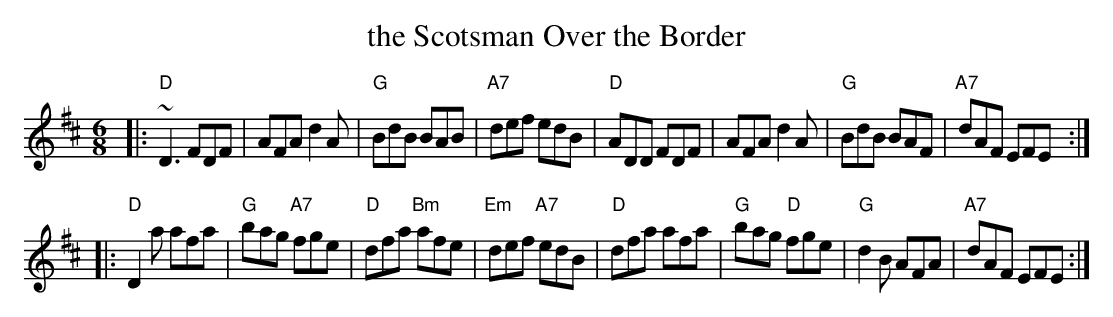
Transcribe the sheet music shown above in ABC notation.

X:1
T: the Scotsman Over the Border
M: 6/8
L: 1/8
K: D
|: "D"~D3 FDF | AFA d2A | "G"BdB BAB | "A7"def edB \
|  "D"ADD FDF | AFA d2A | "G"BdB BAF | "A7"dAF EFE :|
|: "D"D2a afa | "G"bag "A7"fge | "D"dfa "Bm"afe | "Em"def "A7"edB \
|  "D"dfa afa | "G"bag "D"fge | "G"d2B AFA | "A7"dAF EFE :|
